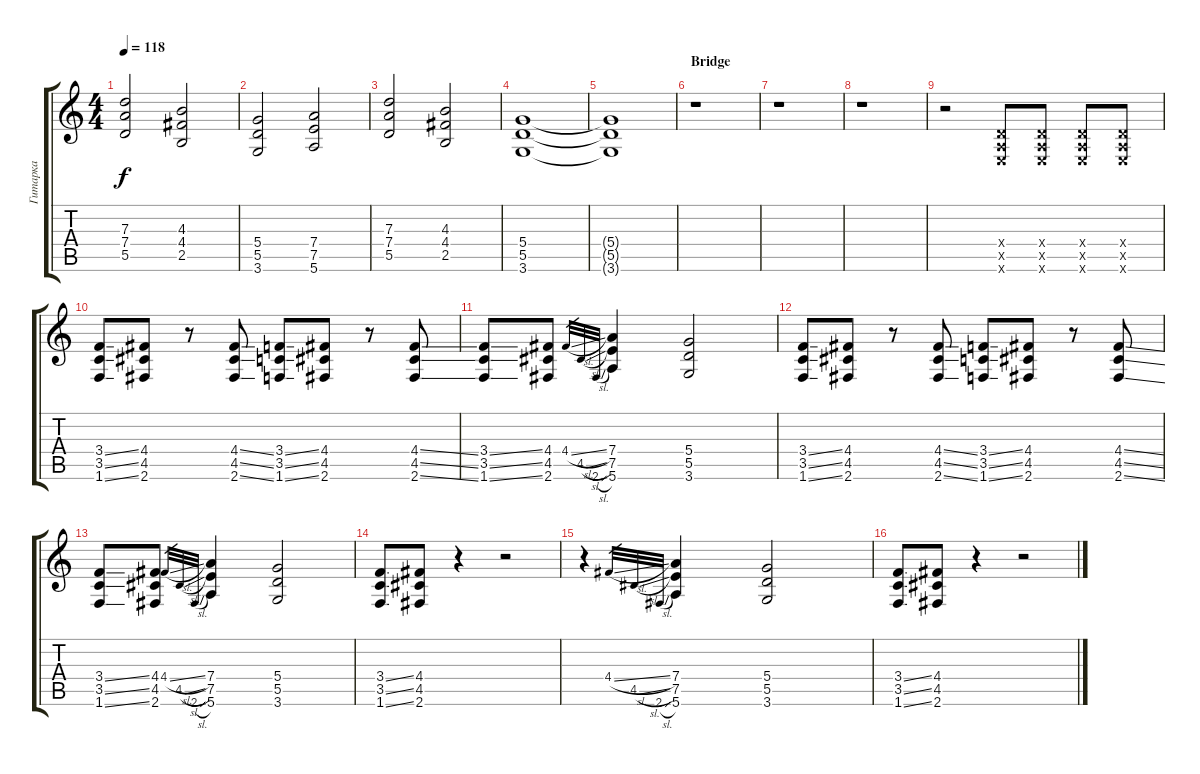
\track ("Гитарка" "Гитарка") {instrument distortionguitar}
\staff {score tabs}
\tuning (E4 B3 G3 D3 A2 E2) {hide}
\ts (4 4)
\tempo 118
\clef g2
\ks c
(7.3 7.4 5.5).2{dy f} (4.3 4.4 2.5).2 |
(5.4 5.5 3.6).2 (7.4 7.5 5.6).2 |
(7.3 7.4 5.5).2 (4.3 4.4 2.5).2 |
(5.4 5.5 3.6).1 |
(5.4{t} 5.5{t} 3.6{t}).1 |
\section ("" "Bridge")
r.1 |
r.1 |
r.1 |
r.2 (0.4{x} 0.5{x} 0.6{x}).8 (0.4{x} 0.5{x} 0.6{x}).8 (0.4{x} 0.5{x} 0.6{x}).8 (0.4{x} 0.5{x} 0.6{x}).8 |
(3.4{ss} 3.5{ss} 1.6{ss}).8 (4.4 4.5 2.6).8 r.8 (4.4{ss} 4.5{ss} 2.6{ss}).8 (3.4{ss} 3.5{ss} 1.6{ss}).8 (4.4 4.5 2.6).8 r.8 (4.4{ss} 4.5{ss} 2.6{ss}).8 |
(3.4{ss} 3.5{ss} 1.6{ss}).8 (4.4 4.5 2.6).8 4.4{sl}.32{gr} 4.5{sl}.32{gr} 2.6{sl}.32{gr} (7.4 7.5 5.6).4 (5.4 5.5 3.6).2 |
(3.4{ss} 3.5{ss} 1.6{ss}).8 (4.4 4.5 2.6).8 r.8 (4.4{ss} 4.5{ss} 2.6{ss}).8 (3.4{ss} 3.5{ss} 1.6{ss}).8 (4.4 4.5 2.6).8 r.8 (4.4{ss} 4.5{ss} 2.6{ss}).8 |
(3.4{ss} 3.5{ss} 1.6{ss}).8 (4.4 4.5 2.6).8 4.4{sl}.32{gr} 4.5{sl}.32{gr} 2.6{sl}.32{gr} (7.4 7.5 5.6).4 (5.4 5.5 3.6).2 |
(3.4{ss} 3.5{ss} 1.6{ss}).8 (4.4 4.5 2.6).8 r.4 r.2 |
r.4 4.4{sl}.32{gr} 4.5{sl}.32{gr} 2.6{sl}.32{gr} (7.4 7.5 5.6).4 (5.4 5.5 3.6).2 |
(3.4{ss} 3.5{ss} 1.6{ss}).8 (4.4 4.5 2.6).8 r.4 r.2
